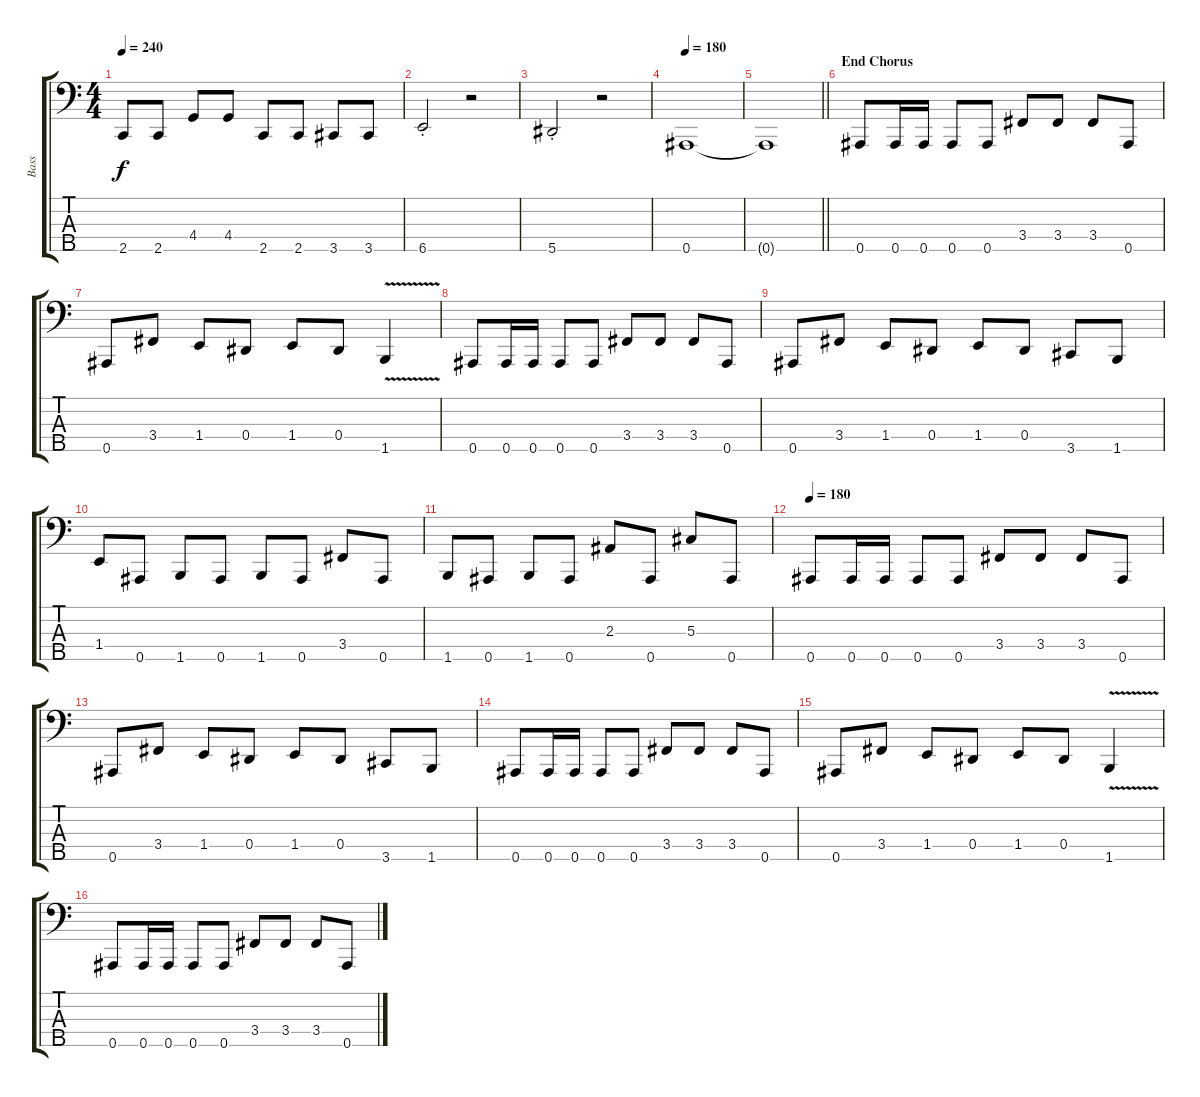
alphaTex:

\track ("Bass " "Bass ") {instrument electricbassfinger}
\staff {score tabs}
\tuning (Gb2 Db2 Ab1 Eb1 Bb0) {hide}
\ts (4 4)
\tempo 240
\clef f4
\ks c
2.5.8{dy f} 2.5.8 4.4.8 4.4.8 2.5.8 2.5.8 3.5.8 3.5.8 |
6.5{st}.2 r.2 |
5.5{st}.2 r.2 |
\tempo 180
0.5.1 |
\barLineRight lightlight
0.5{t}.1 |
\section ("" "End Chorus")
0.5.8 0.5.16 0.5.16 0.5.8 0.5.8 3.4.8 3.4.8 3.4.8 0.5.8 |
0.5.8 3.4.8 1.4.8 0.4.8 1.4.8 0.4.8 1.5{v}.4 |
0.5.8 0.5.16 0.5.16 0.5.8 0.5.8 3.4.8 3.4.8 3.4.8 0.5.8 |
0.5.8 3.4.8 1.4.8 0.4.8 1.4.8 0.4.8 3.5.8 1.5.8 |
1.4.8 0.5.8 1.5.8 0.5.8 1.5.8 0.5.8 3.4.8 0.5.8 |
1.5.8 0.5.8 1.5.8 0.5.8 2.3.8 0.5.8 5.3.8 0.5.8 |
\tempo 180
0.5.8 0.5.16 0.5.16 0.5.8 0.5.8 3.4.8 3.4.8 3.4.8 0.5.8 |
0.5.8 3.4.8 1.4.8 0.4.8 1.4.8 0.4.8 3.5.8 1.5.8 |
0.5.8 0.5.16 0.5.16 0.5.8 0.5.8 3.4.8 3.4.8 3.4.8 0.5.8 |
0.5.8 3.4.8 1.4.8 0.4.8 1.4.8 0.4.8 1.5{v}.4 |
0.5.8 0.5.16 0.5.16 0.5.8 0.5.8 3.4.8 3.4.8 3.4.8 0.5.8
